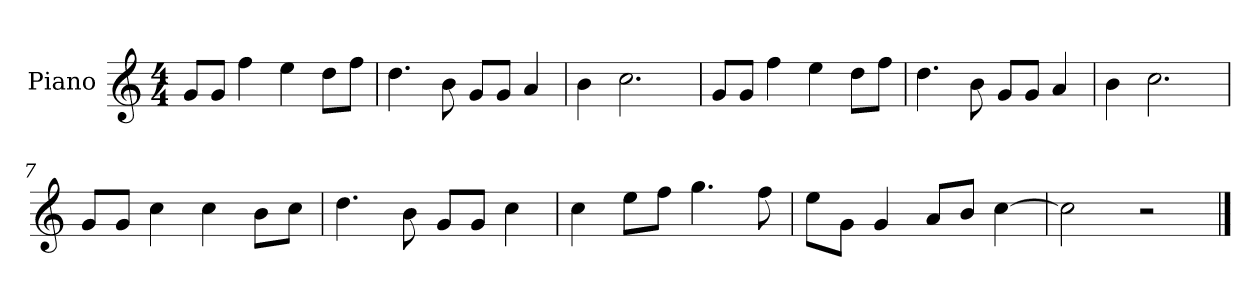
**kern
*part1
*staff1
*I"Piano
*I'P-no
*clefG2
*k[]
*M4/4
*MM90
=1
8g/L
8g/J
4ff\
4ee\
8dd\L
8ff\J
=2
4.dd\
8b\
8g/L
8g/J
4a/
=3
4b\
2.cc\
=4
8g/L
8g/J
4ff\
4ee\
8dd\L
8ff\J
=5
4.dd\
8b\
8g/L
8g/J
4a/
=6
4b\
2.cc\
=7
8g/L
8g/J
4cc\
4cc\
8b\L
8cc\J
!!LO:LB:g=z
=8
4.dd\
8b\
8g/L
8g/J
4cc\
=9
4cc\
8ee\L
8ff\J
4.gg\
8ff\
=10
8ee\L
8g\J
4g/
8a/L
8b/J
[4cc\
=11
2cc\]
2r
==
*-
